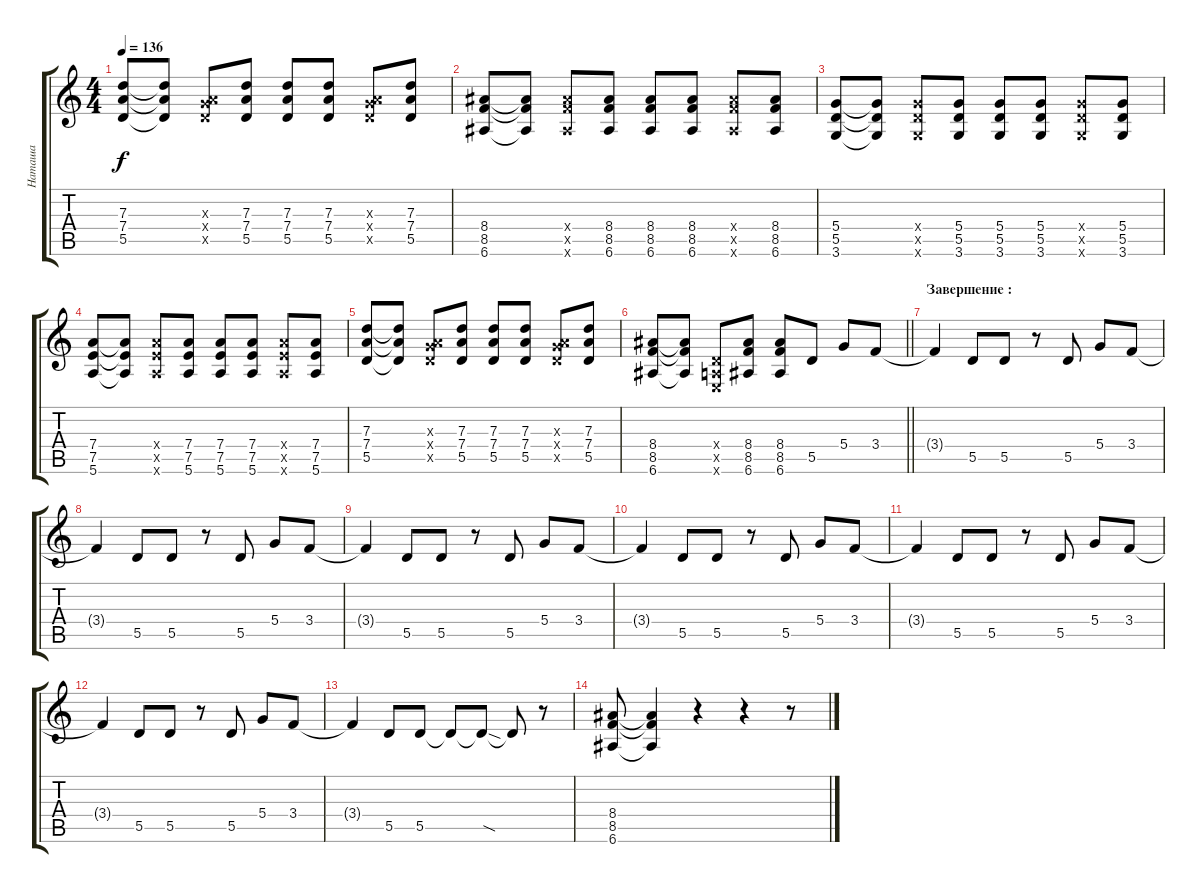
\track ("Наташа" "Наташа") {instrument overdrivenguitar}
\staff {score tabs}
\tuning (E4 B3 G3 D3 A2 E2) {hide}
\ts (4 4)
\tempo 136
\clef g2
\ks c
(7.3 7.4 5.5).8{dy f} (7.3{t} 7.4{t} 5.5{t}).8 (0.3{x} 7.4{x} 5.5{x}).8 (7.3 7.4 5.5).8 (7.3 7.4 5.5).8 (7.3 7.4 5.5).8 (0.3{x} 7.4{x} 5.5{x}).8 (7.3 7.4 5.5).8 |
(8.4 8.5 6.6).8 (8.4{t} 8.5{t} 6.6{t}).8 (8.4{x} 8.5{x} 6.6{x}).8 (8.4 8.5 6.6).8 (8.4 8.5 6.6).8 (8.4 8.5 6.6).8 (8.4{x} 8.5{x} 6.6{x}).8 (8.4 8.5 6.6).8 |
(5.4 5.5 3.6).8 (5.4{t} 5.5{t} 3.6{t}).8 (5.4{x} 5.5{x} 3.6{x}).8 (5.4 5.5 3.6).8 (5.4 5.5 3.6).8 (5.4 5.5 3.6).8 (5.4{x} 5.5{x} 3.6{x}).8 (5.4 5.5 3.6).8 |
(7.4 7.5 5.6).8 (7.4{t} 7.5{t} 5.6{t}).8 (7.4{x} 7.5{x} 5.6{x}).8 (7.4 7.5 5.6).8 (7.4 7.5 5.6).8 (7.4 7.5 5.6).8 (7.4{x} 7.5{x} 5.6{x}).8 (7.4 7.5 5.6).8 |
(7.3 7.4 5.5).8 (7.3{t} 7.4{t} 5.5{t}).8 (0.3{x} 7.4{x} 5.5{x}).8 (7.3 7.4 5.5).8 (7.3 7.4 5.5).8 (7.3 7.4 5.5).8 (0.3{x} 7.4{x} 5.5{x}).8 (7.3 7.4 5.5).8 |
\barLineRight lightlight
(8.4 8.5 6.6).8 (8.4{t} 8.5{t} 6.6{t}).8 (0.4{x} 0.5{x} 0.6{x}).8 (8.4 8.5 6.6).8 (8.4 8.5 6.6).8 5.5.8 5.4.8 3.4.8 |
\section ("" "Завершение :")
3.4{t}.4 5.5.8 5.5.8 r.8 5.5.8 5.4.8 3.4.8 |
3.4{t}.4 5.5.8 5.5.8 r.8 5.5.8 5.4.8 3.4.8 |
3.4{t}.4 5.5.8 5.5.8 r.8 5.5.8 5.4.8 3.4.8 |
3.4{t}.4 5.5.8 5.5.8 r.8 5.5.8 5.4.8 3.4.8 |
3.4{t}.4 5.5.8 5.5.8 r.8 5.5.8 5.4.8 3.4.8 |
3.4{t}.4 5.5.8 5.5.8 r.8 5.5.8 5.4.8 3.4.8 |
3.4{t}.4 5.5.8 5.5.8 5.5{t}.8 5.5{sod t}.8 5.5{t}.8 r.8 |
(8.4 8.5 6.6).8 (8.4{t} 8.5{t} 6.6{t}).4 r.4 r.4 r.8
